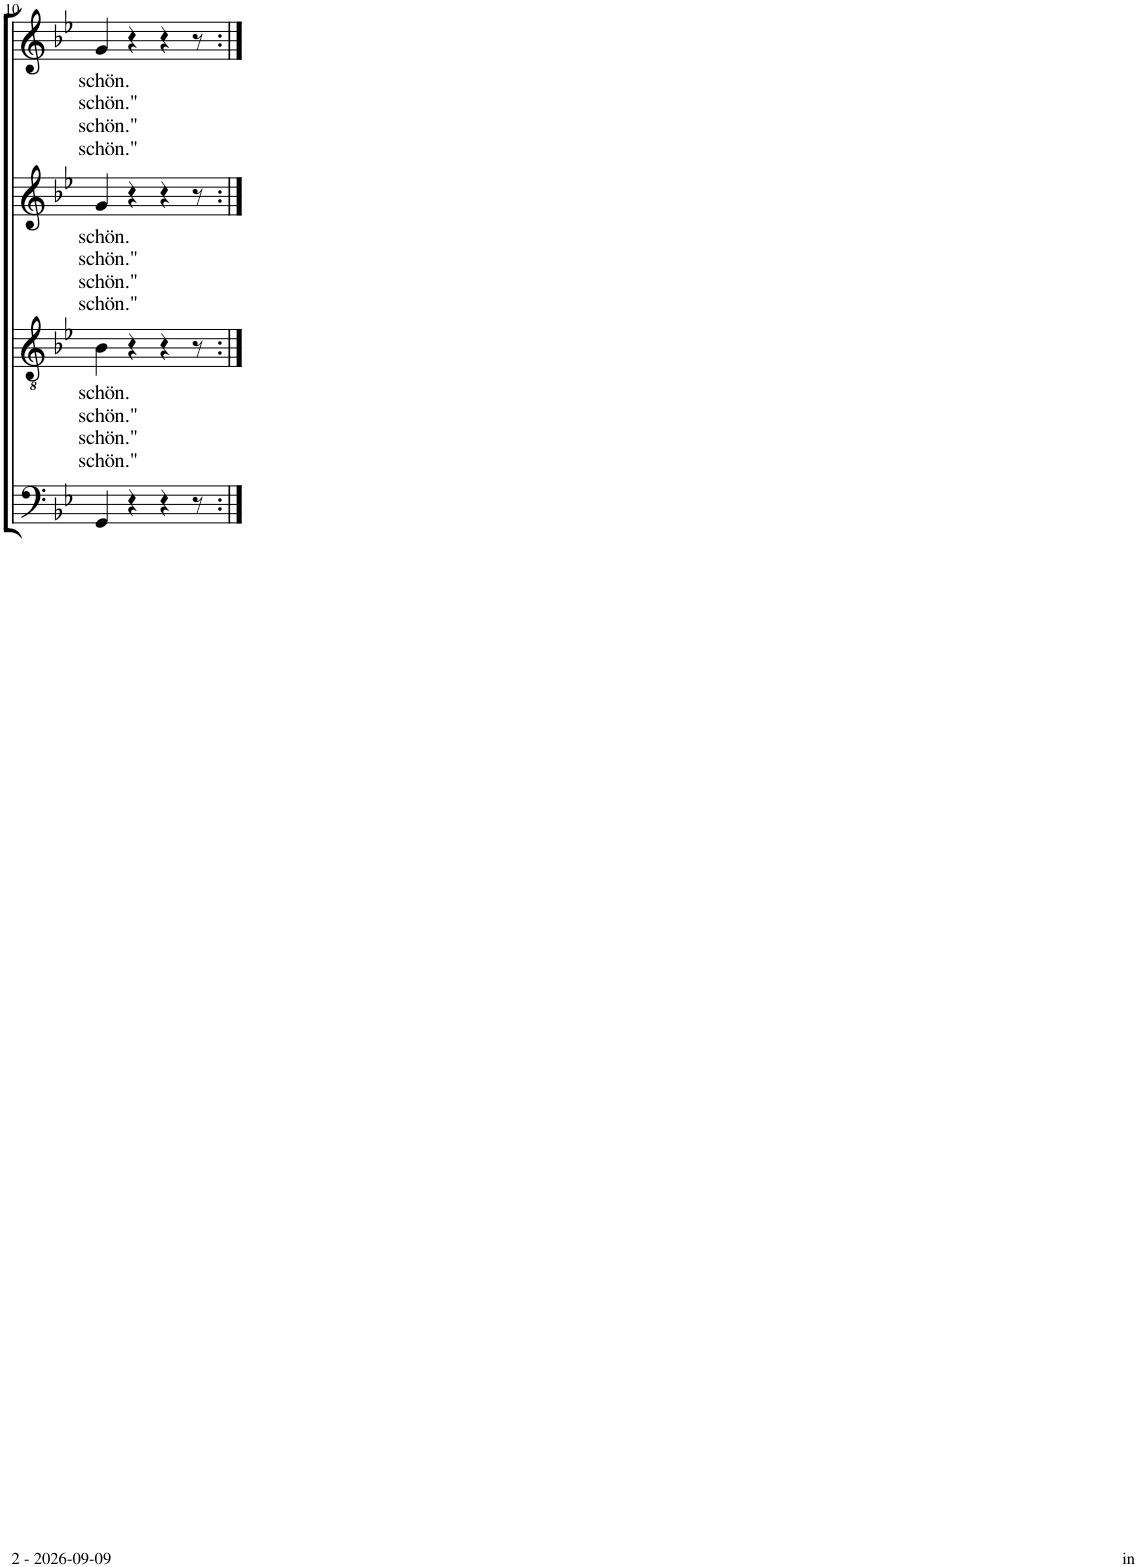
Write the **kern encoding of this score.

**kern	**kern	**text	**text	**text	**text	**kern	**text	**text	**text	**text	**kern	**text	**text	**text	**text
*part4	*part3	*part3	*part3	*part3	*part3	*part2	*part2	*part2	*part2	*part2	*part1	*part1	*part1	*part1	*part1
*staff4	*staff3	*staff3	*staff3	*staff3	*staff3	*staff2	*staff2	*staff2	*staff2	*staff2	*staff1	*staff1	*staff1	*staff1	*staff1
*I"Bass	*I"Tenor	*	*	*	*	*I"Alto	*	*	*	*	*I"Soprano	*	*	*	*
!!LO:PB:g=z
*clefF4	*clefGv2	*	*	*	*	*clefG2	*	*	*	*	*clefG2	*	*	*	*
*k[b-e-]	*k[b-e-]	*	*	*	*	*k[b-e-]	*	*	*	*	*k[b-e-]	*	*	*	*
*g:	*g:	*	*	*	*	*g:	*	*	*	*	*g:	*	*	*	*
*M4/4	*M4/4	*	*	*	*	*M4/4	*	*	*	*	*M4/4	*	*	*	*
*met(c)	*met(c)	*	*	*	*	*met(c)	*	*	*	*	*met(c)	*	*	*	*
=10	=10	=10	=10	=10	=10	=10	=10	=10	=10	=10	=10	=10	=10	=10	=10
!	!	!LO:LY:b	!LO:LY:b	!LO:LY:b	!LO:LY:b	!	!LO:LY:b	!LO:LY:b	!LO:LY:b	!LO:LY:b	!	!LO:LY:b	!LO:LY:b	!LO:LY:b	!LO:LY:b
4GG/	4B-\	schön.	schön."	schön."	schön."	4g/	schön.	schön."	schön."	schön."	4g/	schön.	schön."	schön."	schön."
4r	4r	.	.	.	.	4r	.	.	.	.	4r	.	.	.	.
4r	4r	.	.	.	.	4r	.	.	.	.	4r	.	.	.	.
8r	8r	.	.	.	.	8r	.	.	.	.	8r	.	.	.	.
=:|!	=:|!	=:|!	=:|!	=:|!	=:|!	=:|!	=:|!	=:|!	=:|!	=:|!	=:|!	=:|!	=:|!	=:|!	=:|!
*-	*-	*-	*-	*-	*-	*-	*-	*-	*-	*-	*-	*-	*-	*-	*-
